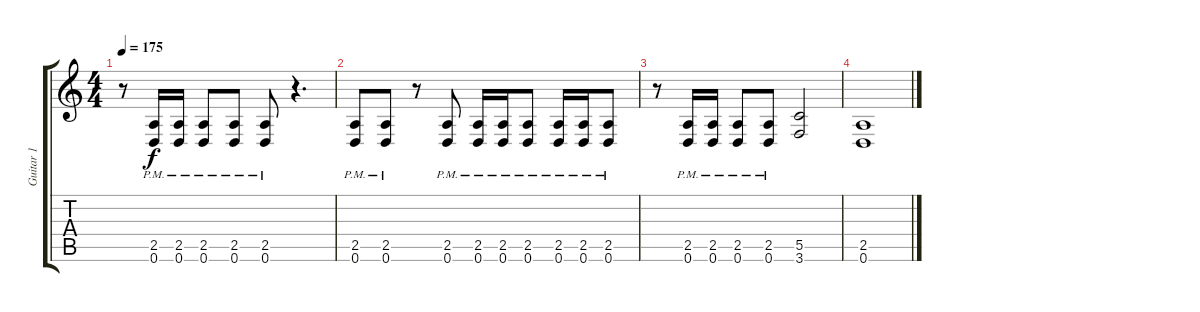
\track ("Guitar 1" "Guitar 1") {instrument distortionguitar}
\staff {score tabs}
\tuning (D4 A3 F3 C3 G2 D2) {hide}
\ts (4 4)
\tempo 175
\clef g2
\ks c
r.8{dy f} (2.5{pm} 0.6{pm}).16 (2.5{pm} 0.6{pm}).16 (2.5{pm} 0.6{pm}).8 (2.5{pm} 0.6{pm}).8 (2.5{pm} 0.6{pm}).8 r.4{d} |
(2.5{pm} 0.6{pm}).8 (2.5{pm} 0.6{pm}).8 r.8 (2.5{pm} 0.6{pm}).8 (2.5{pm} 0.6{pm}).16 (2.5{pm} 0.6{pm}).16 (2.5{pm} 0.6{pm}).8 (2.5{pm} 0.6{pm}).16 (2.5{pm} 0.6{pm}).16 (2.5{pm} 0.6{pm}).8 |
r.8 (2.5{pm} 0.6{pm}).16 (2.5{pm} 0.6{pm}).16 (2.5{pm} 0.6{pm}).8 (2.5{pm} 0.6{pm}).8 (5.5 3.6).2 |
(2.5 0.6).1
